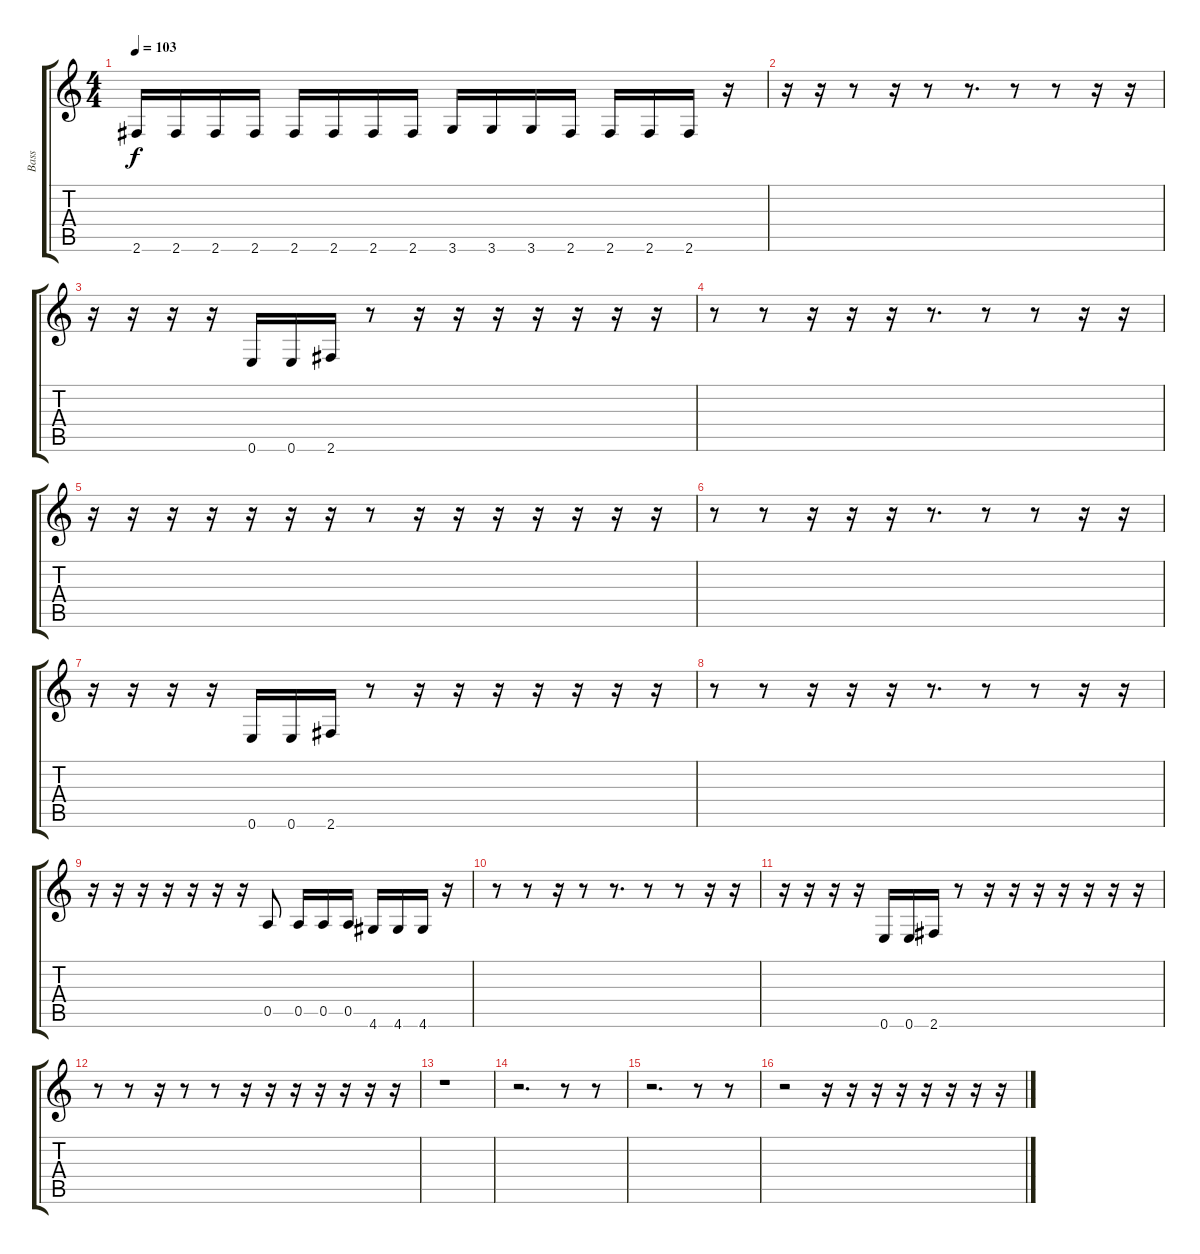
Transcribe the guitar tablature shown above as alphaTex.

\track ("Bass" "Bass") {instrument slapbass1}
\staff {score tabs}
\tuning (E4 B3 G3 D3 A2 E2) {hide}
\ts (4 4)
\tempo 103
\clef g2
\ks c
2.6{t}.16{dy f} 2.6.16 2.6.16 2.6.16 2.6.16 2.6.16 2.6.16 2.6.16 3.6.16 3.6.16 3.6.16 2.6.16 2.6.16 2.6.16 2.6.16 r.16 |
r.16 r.16 r.8 r.16 r.8 r.8{d} r.8 r.8 r.16 r.16 |
r.16 r.16 r.16 r.16 0.6.16 0.6.16 2.6.16 r.8 r.16 r.16 r.16 r.16 r.16 r.16 r.16 |
r.8 r.8 r.16 r.16 r.16 r.8{d} r.8 r.8 r.16 r.16 |
r.16 r.16 r.16 r.16 r.16 r.16 r.16 r.8 r.16 r.16 r.16 r.16 r.16 r.16 r.16 |
r.8 r.8 r.16 r.16 r.16 r.8{d} r.8 r.8 r.16 r.16 |
r.16 r.16 r.16 r.16 0.6.16 0.6.16 2.6.16 r.8 r.16 r.16 r.16 r.16 r.16 r.16 r.16 |
r.8 r.8 r.16 r.16 r.16 r.8{d} r.8 r.8 r.16 r.16 |
r.16 r.16 r.16 r.16 r.16 r.16 r.16 0.5.8 0.5.16 0.5.16 0.5.16 4.6.16 4.6.16 4.6.16 r.16 |
r.8 r.8 r.16 r.8 r.8{d} r.8 r.8 r.16 r.16 |
r.16 r.16 r.16 r.16 0.6.16 0.6.16 2.6.16 r.8 r.16 r.16 r.16 r.16 r.16 r.16 r.16 |
r.8 r.8 r.16 r.8 r.8 r.16 r.16 r.16 r.16 r.16 r.16 r.16 |
r.1 |
r.2{d} r.8 r.8 |
r.2{d} r.8 r.8 |
r.2 r.16 r.16 r.16 r.16 r.16 r.16 r.16 r.16
